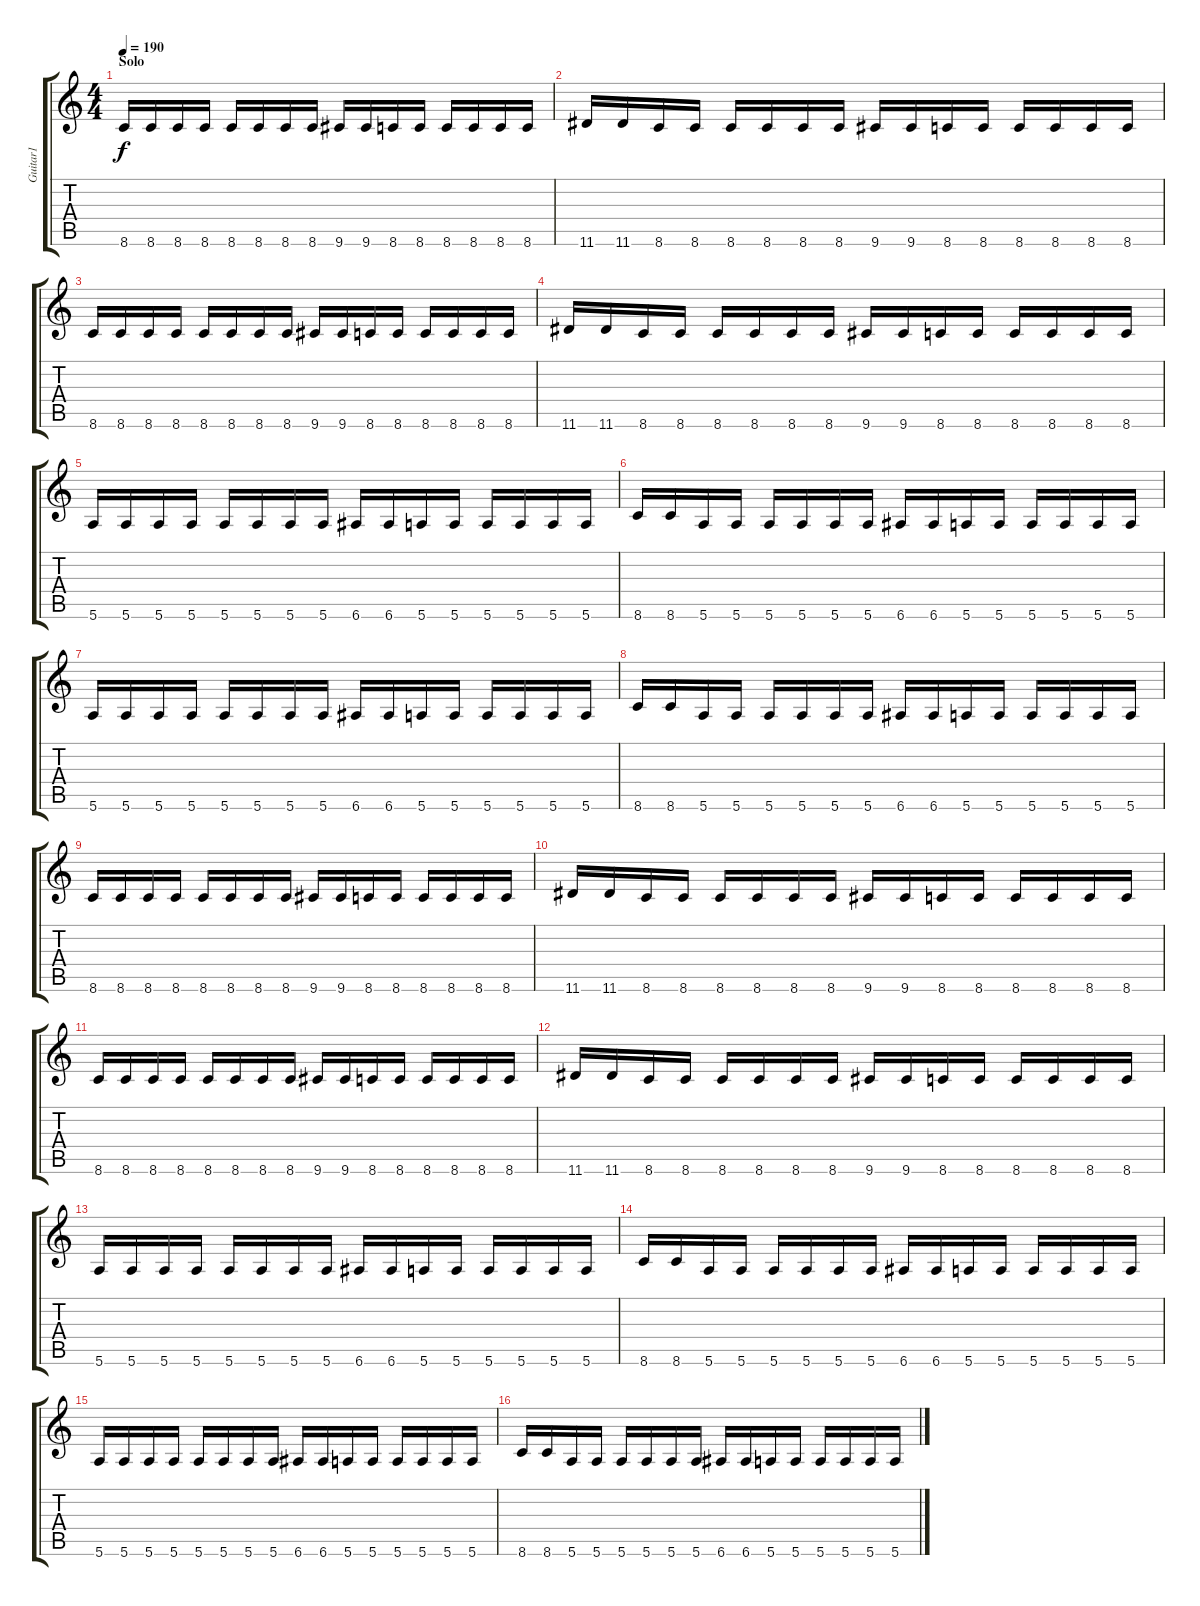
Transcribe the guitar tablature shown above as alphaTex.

\track ("Guitar1" "Guitar1") {instrument distortionguitar}
\staff {score tabs}
\tuning (E4 B3 G3 D3 A2 E2) {hide}
\ts (4 4)
\section ("" "Solo")
\tempo 190
\clef g2
\ks c
8.6.16{dy f} 8.6.16 8.6.16 8.6.16 8.6.16 8.6.16 8.6.16 8.6.16 9.6.16 9.6.16 8.6.16 8.6.16 8.6.16 8.6.16 8.6.16 8.6.16 |
11.6.16 11.6.16 8.6.16 8.6.16 8.6.16 8.6.16 8.6.16 8.6.16 9.6.16 9.6.16 8.6.16 8.6.16 8.6.16 8.6.16 8.6.16 8.6.16 |
8.6.16 8.6.16 8.6.16 8.6.16 8.6.16 8.6.16 8.6.16 8.6.16 9.6.16 9.6.16 8.6.16 8.6.16 8.6.16 8.6.16 8.6.16 8.6.16 |
11.6.16 11.6.16 8.6.16 8.6.16 8.6.16 8.6.16 8.6.16 8.6.16 9.6.16 9.6.16 8.6.16 8.6.16 8.6.16 8.6.16 8.6.16 8.6.16 |
5.6.16 5.6.16 5.6.16 5.6.16 5.6.16 5.6.16 5.6.16 5.6.16 6.6.16 6.6.16 5.6.16 5.6.16 5.6.16 5.6.16 5.6.16 5.6.16 |
8.6.16 8.6.16 5.6.16 5.6.16 5.6.16 5.6.16 5.6.16 5.6.16 6.6.16 6.6.16 5.6.16 5.6.16 5.6.16 5.6.16 5.6.16 5.6.16 |
5.6.16 5.6.16 5.6.16 5.6.16 5.6.16 5.6.16 5.6.16 5.6.16 6.6.16 6.6.16 5.6.16 5.6.16 5.6.16 5.6.16 5.6.16 5.6.16 |
8.6.16 8.6.16 5.6.16 5.6.16 5.6.16 5.6.16 5.6.16 5.6.16 6.6.16 6.6.16 5.6.16 5.6.16 5.6.16 5.6.16 5.6.16 5.6.16 |
8.6.16 8.6.16 8.6.16 8.6.16 8.6.16 8.6.16 8.6.16 8.6.16 9.6.16 9.6.16 8.6.16 8.6.16 8.6.16 8.6.16 8.6.16 8.6.16 |
11.6.16 11.6.16 8.6.16 8.6.16 8.6.16 8.6.16 8.6.16 8.6.16 9.6.16 9.6.16 8.6.16 8.6.16 8.6.16 8.6.16 8.6.16 8.6.16 |
8.6.16 8.6.16 8.6.16 8.6.16 8.6.16 8.6.16 8.6.16 8.6.16 9.6.16 9.6.16 8.6.16 8.6.16 8.6.16 8.6.16 8.6.16 8.6.16 |
11.6.16 11.6.16 8.6.16 8.6.16 8.6.16 8.6.16 8.6.16 8.6.16 9.6.16 9.6.16 8.6.16 8.6.16 8.6.16 8.6.16 8.6.16 8.6.16 |
5.6.16 5.6.16 5.6.16 5.6.16 5.6.16 5.6.16 5.6.16 5.6.16 6.6.16 6.6.16 5.6.16 5.6.16 5.6.16 5.6.16 5.6.16 5.6.16 |
8.6.16 8.6.16 5.6.16 5.6.16 5.6.16 5.6.16 5.6.16 5.6.16 6.6.16 6.6.16 5.6.16 5.6.16 5.6.16 5.6.16 5.6.16 5.6.16 |
5.6.16 5.6.16 5.6.16 5.6.16 5.6.16 5.6.16 5.6.16 5.6.16 6.6.16 6.6.16 5.6.16 5.6.16 5.6.16 5.6.16 5.6.16 5.6.16 |
8.6.16 8.6.16 5.6.16 5.6.16 5.6.16 5.6.16 5.6.16 5.6.16 6.6.16 6.6.16 5.6.16 5.6.16 5.6.16 5.6.16 5.6.16 5.6.16
